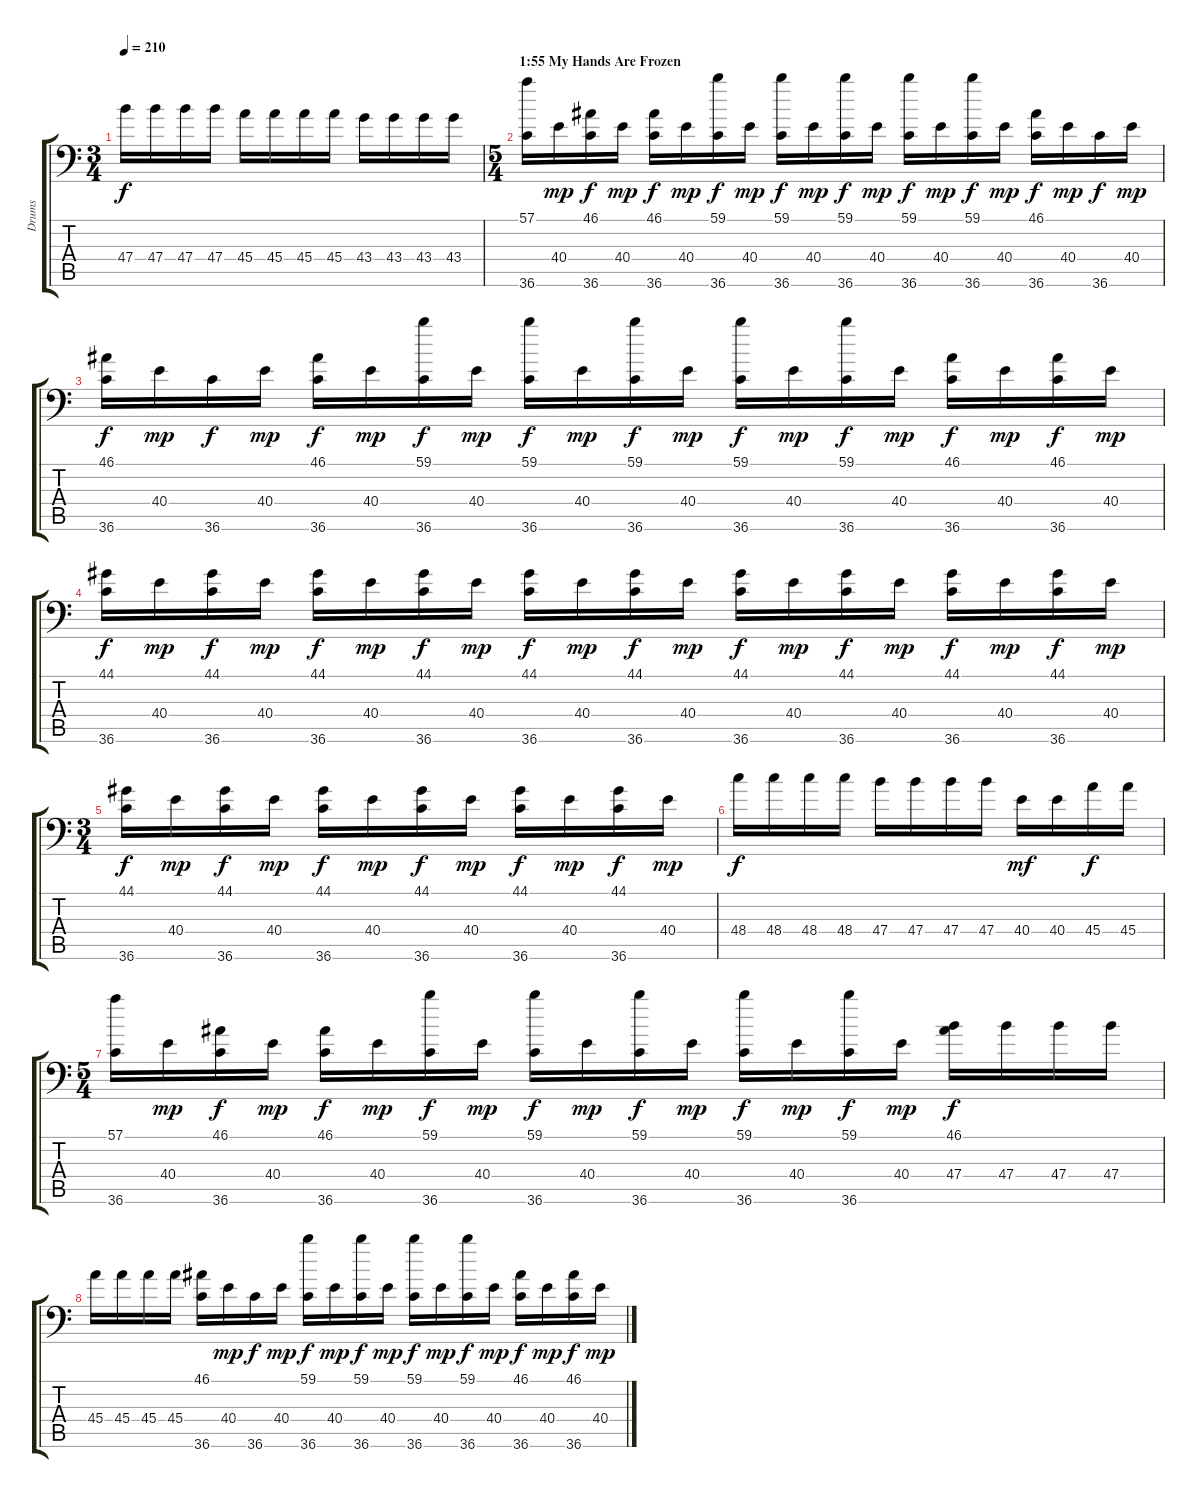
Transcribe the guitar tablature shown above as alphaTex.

\track ("Drums" "Drums") {instrument acousticgrandpiano}
\staff {score tabs}
\tuning (C-1 C-1 C-1 C-1 C-1 C-1) {hide}
\ts (3 4)
\tempo 210
\clef f4
\ks c
47.4.16{dy f} 47.4.16 47.4.16 47.4.16 45.4.16 45.4.16 45.4.16 45.4.16 43.4.16 43.4.16 43.4.16 43.4.16 |
\ts (5 4)
\section ("" "1:55 My Hands Are Frozen")
(57.1 36.6).16 40.4.16{dy mp} (46.1 36.6).16{dy f} 40.4.16{dy mp} (46.1 36.6).16{dy f} 40.4.16{dy mp} (59.1 36.6).16{dy f} 40.4.16{dy mp} (59.1 36.6).16{dy f} 40.4.16{dy mp} (59.1 36.6).16{dy f} 40.4.16{dy mp} (59.1 36.6).16{dy f} 40.4.16{dy mp} (59.1 36.6).16{dy f} 40.4.16{dy mp} (46.1 36.6).16{dy f} 40.4.16{dy mp} 36.6.16{dy f} 40.4.16{dy mp} |
(46.1 36.6).16{dy f} 40.4.16{dy mp} 36.6.16{dy f} 40.4.16{dy mp} (46.1 36.6).16{dy f} 40.4.16{dy mp} (59.1 36.6).16{dy f} 40.4.16{dy mp} (59.1 36.6).16{dy f} 40.4.16{dy mp} (59.1 36.6).16{dy f} 40.4.16{dy mp} (59.1 36.6).16{dy f} 40.4.16{dy mp} (59.1 36.6).16{dy f} 40.4.16{dy mp} (46.1 36.6).16{dy f} 40.4.16{dy mp} (46.1 36.6).16{dy f} 40.4.16{dy mp} |
(44.1 36.6).16{dy f} 40.4.16{dy mp} (44.1 36.6).16{dy f} 40.4.16{dy mp} (44.1 36.6).16{dy f} 40.4.16{dy mp} (44.1 36.6).16{dy f} 40.4.16{dy mp} (44.1 36.6).16{dy f} 40.4.16{dy mp} (44.1 36.6).16{dy f} 40.4.16{dy mp} (44.1 36.6).16{dy f} 40.4.16{dy mp} (44.1 36.6).16{dy f} 40.4.16{dy mp} (44.1 36.6).16{dy f} 40.4.16{dy mp} (44.1 36.6).16{dy f} 40.4.16{dy mp} |
\ts (3 4)
(44.1 36.6).16{dy f} 40.4.16{dy mp} (44.1 36.6).16{dy f} 40.4.16{dy mp} (44.1 36.6).16{dy f} 40.4.16{dy mp} (44.1 36.6).16{dy f} 40.4.16{dy mp} (44.1 36.6).16{dy f} 40.4.16{dy mp} (44.1 36.6).16{dy f} 40.4.16{dy mp} |
48.4.16{dy f} 48.4.16 48.4.16 48.4.16 47.4.16 47.4.16 47.4.16 47.4.16 40.4.16{dy mf} 40.4.16 45.4.16{dy f} 45.4.16 |
\ts (5 4)
(57.1 36.6).16 40.4.16{dy mp} (46.1 36.6).16{dy f} 40.4.16{dy mp} (46.1 36.6).16{dy f} 40.4.16{dy mp} (59.1 36.6).16{dy f} 40.4.16{dy mp} (59.1 36.6).16{dy f} 40.4.16{dy mp} (59.1 36.6).16{dy f} 40.4.16{dy mp} (59.1 36.6).16{dy f} 40.4.16{dy mp} (59.1 36.6).16{dy f} 40.4.16{dy mp} (46.1 47.4).16{dy f} 47.4.16 47.4.16 47.4.16 |
45.4.16 45.4.16 45.4.16 45.4.16 (46.1 36.6).16 40.4.16{dy mp} 36.6.16{dy f} 40.4.16{dy mp} (59.1 36.6).16{dy f} 40.4.16{dy mp} (59.1 36.6).16{dy f} 40.4.16{dy mp} (59.1 36.6).16{dy f} 40.4.16{dy mp} (59.1 36.6).16{dy f} 40.4.16{dy mp} (46.1 36.6).16{dy f} 40.4.16{dy mp} (46.1 36.6).16{dy f} 40.4.16{dy mp}
